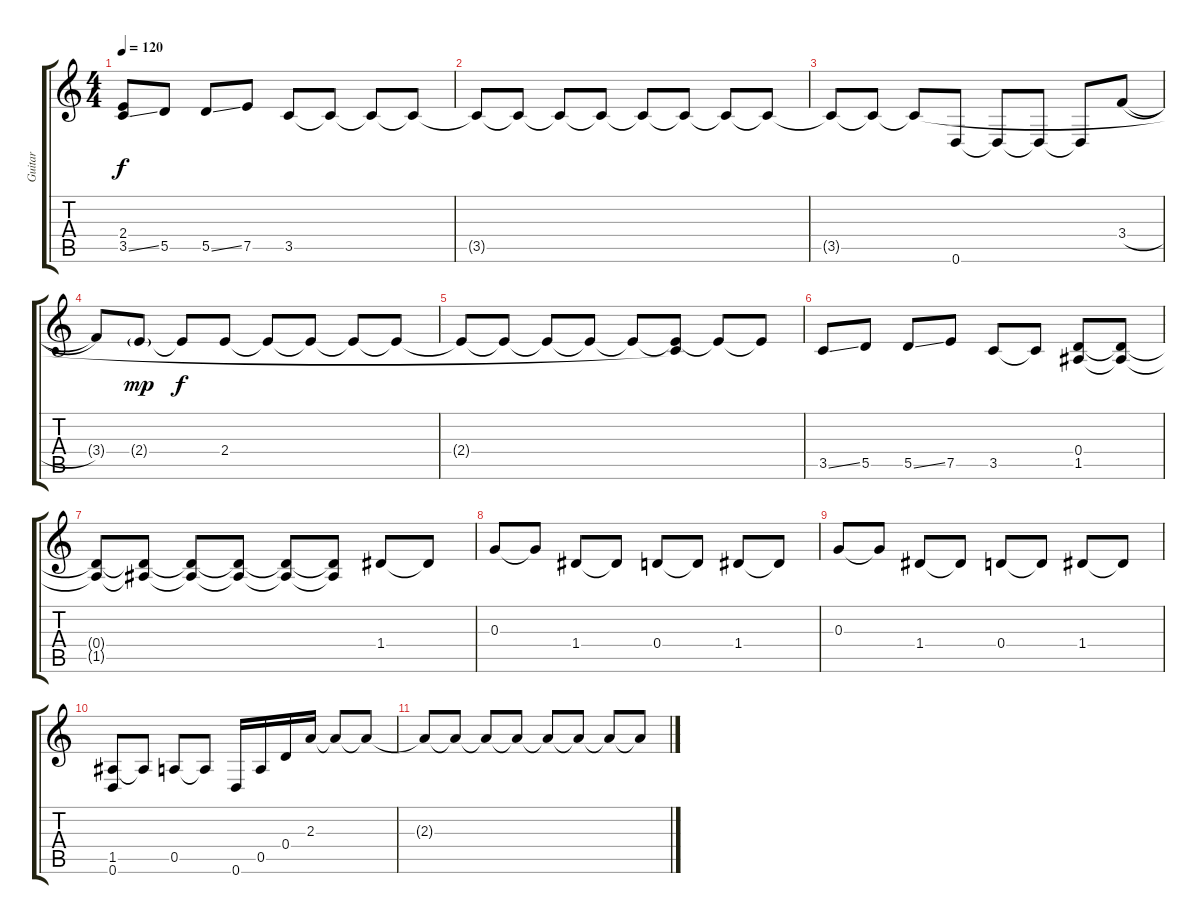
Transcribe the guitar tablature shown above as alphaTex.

\track ("Guitar" "Guitar") {instrument acousticguitarsteel}
\staff {score tabs}
\tuning (E4 B3 G3 D3 A2 D2) {hide}
\ts (4 4)
\tempo 120
\clef g2
\ks c
(2.4{t} 3.5{ss}).8{dy f} 5.5.8 5.5{ss}.8 7.5.8 3.5.8 3.5{t}.8 3.5{t}.8 3.5{t}.8 |
3.5{t}.8 3.5{t}.8 3.5{t}.8 3.5{t}.8 3.5{t}.8 3.5{t}.8 3.5{t}.8 3.5{t}.8 |
3.5{t}.8 3.5{t}.8 3.5{t}.8 0.6.8 0.6{t}.8 0.6{t}.8 0.6{t}.8 3.4{h}.8 |
3.4{t}.8 2.4{g}.8{dy mp} 2.4{t}.8{dy f} 2.4.8 2.4{t}.8 2.4{t}.8 2.4{t}.8 2.4{t}.8 |
2.4{t}.8 2.4{t}.8 2.4{t}.8 2.4{t}.8 2.4{t}.8 (2.4{t} 3.5{t}).8 2.4{t}.8 2.4{t}.8 |
3.5{ss}.8 5.5.8 5.5{ss}.8 7.5.8 3.5.8 3.5{t}.8 (0.4 1.5).8 (0.4{t} 1.5{t}).8 |
(0.4{t} 1.5{t}).8 (0.4{t} 1.5{t}).8 (0.4{t} 1.5{t}).8 (0.4{t} 1.5{t}).8 (0.4{t} 1.5{t}).8 (0.4{t} 1.5{t}).8 1.4.8 1.4{t}.8 |
0.3.8 0.3{t}.8 1.4.8 1.4{t}.8 0.4.8 0.4{t}.8 1.4.8 1.4{t}.8 |
0.3.8 0.3{t}.8 1.4.8 1.4{t}.8 0.4.8 0.4{t}.8 1.4.8 1.4{t}.8 |
(1.5 0.6).8 1.5{t}.8 0.5.8 0.5{t}.8 0.6.16 0.5.16 0.4.16 2.3.16 2.3{t}.8 2.3{t}.8 |
2.3{t}.8 2.3{t}.8 2.3{t}.8 2.3{t}.8 2.3{t}.8 2.3{t}.8 2.3{t}.8 2.3{t}.8
